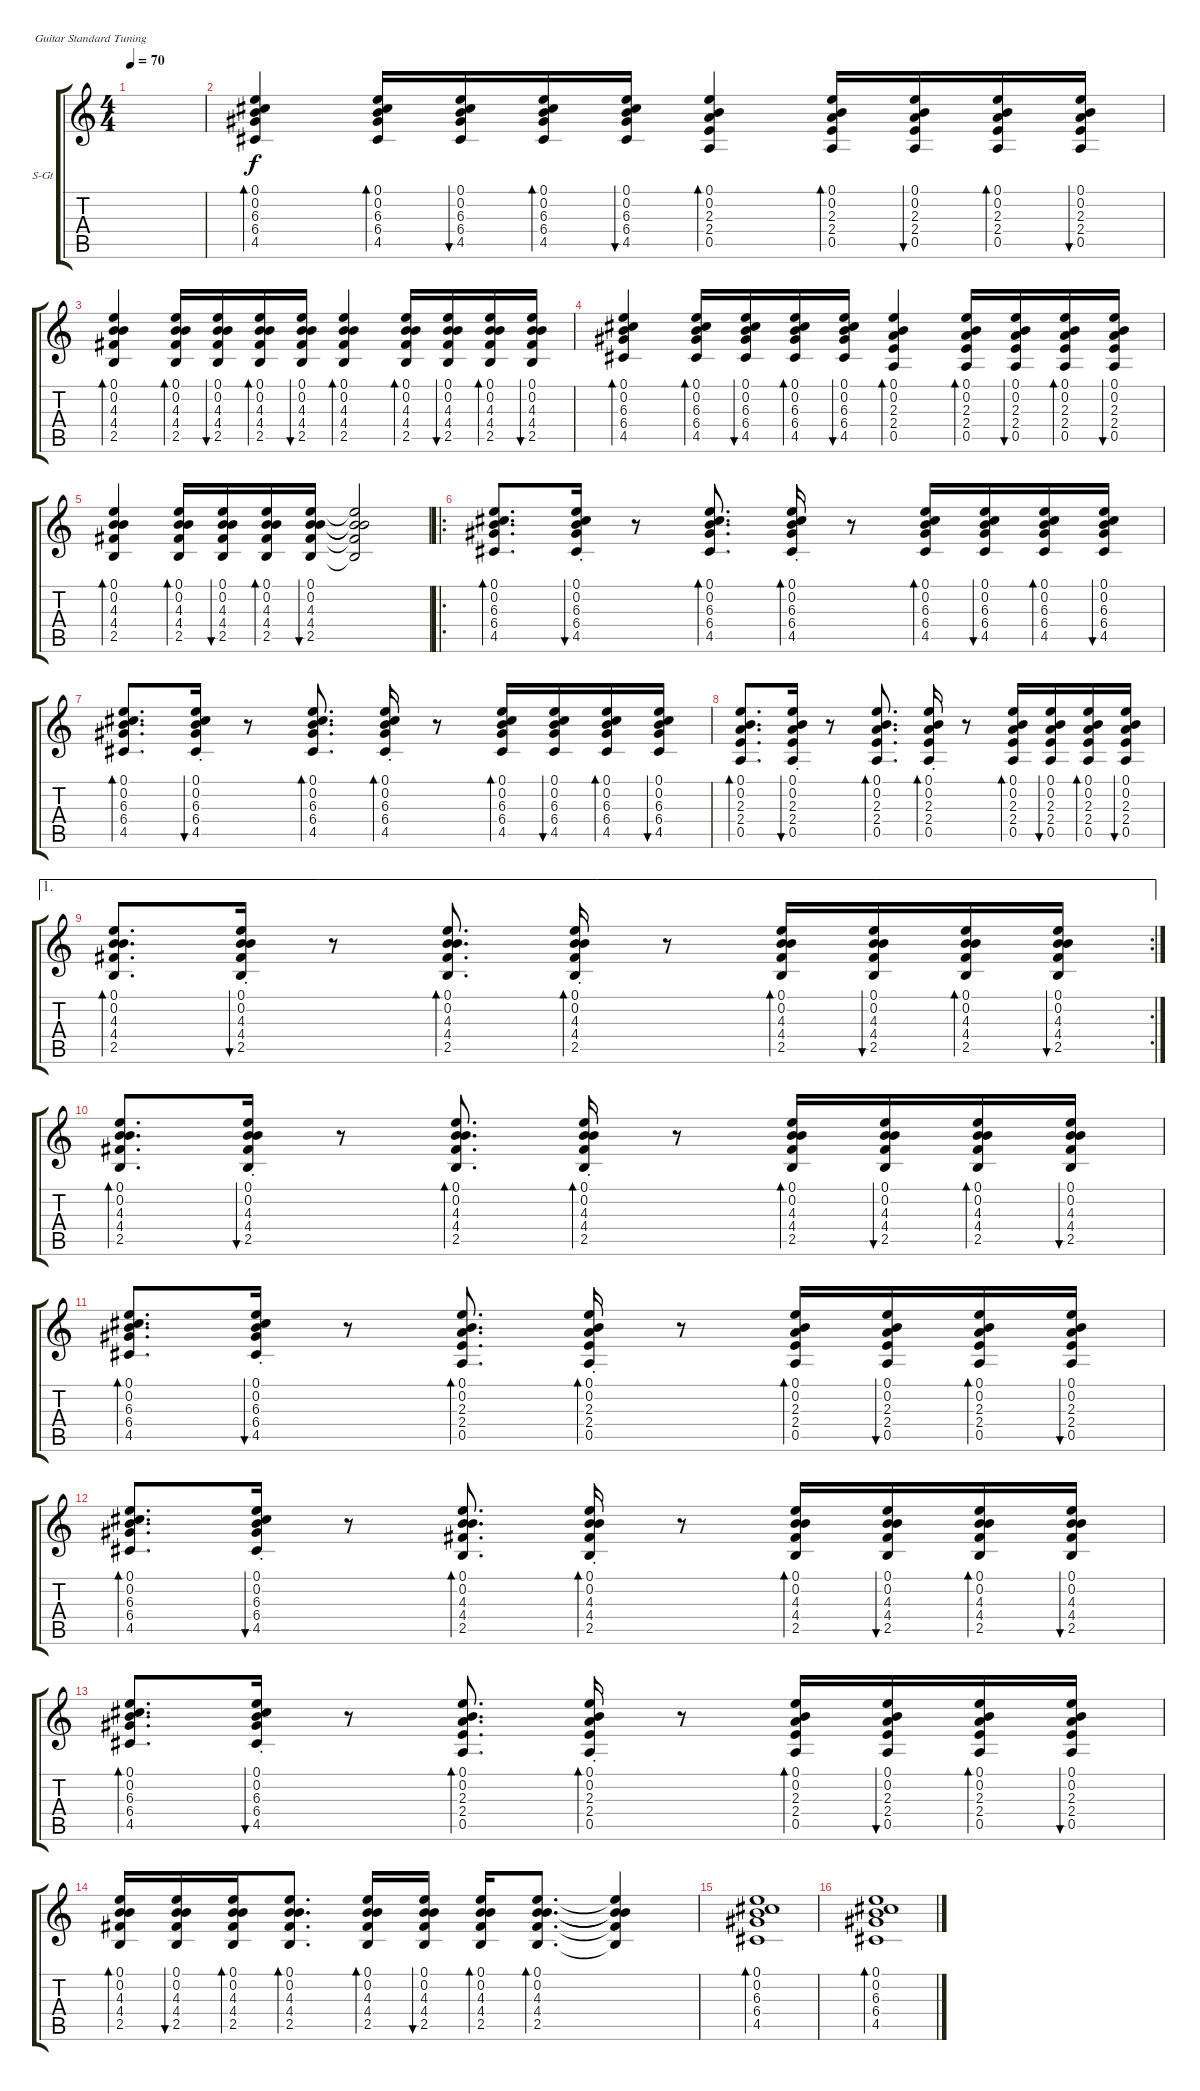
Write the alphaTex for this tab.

\defaultSystemsLayout 4
\bracketExtendMode groupsimilarinstruments
\firstSystemTrackNameOrientation horizontal
\otherSystemsTrackNameOrientation horizontal
\track ("Steel Guitar" "S-Gt") {instrument acousticguitarsteel}
\staff {score tabs}
\tuning (E4 B3 G3 D3 A2 E2)
\ts (4 4)
\tempo 70
\clef g2
\ks c
|
(4.5 6.4 6.3 0.2 0.1).4{bd 30} (4.5 6.4 6.3 0.2 0.1).16{bd 30} (4.5 6.4 6.3 0.2 0.1).16{bu 30} (4.5 6.4 6.3 0.2 0.1).16{bd 30} (4.5 6.4 6.3 0.2 0.1).16{bu 30} (0.5 2.4 2.3 0.2 0.1).4{bd 30} (0.5 2.4 2.3 0.2 0.1).16{bd 30} (0.5 2.4 2.3 0.2 0.1).16{bu 30} (0.5 2.4 2.3 0.2 0.1).16{bd 30} (0.5 2.4 2.3 0.2 0.1).16{bu 30} |
(2.5 4.4 4.3 0.2 0.1).4{bd 30} (2.5 4.4 4.3 0.2 0.1).16{bd 30} (2.5 4.4 4.3 0.2 0.1).16{bu 30} (2.5 4.4 4.3 0.2 0.1).16{bd 30} (2.5 4.4 4.3 0.2 0.1).16{bu 30} (2.5 4.4 4.3 0.2 0.1).4{bd 30} (2.5 4.4 4.3 0.2 0.1).16{bd 30} (2.5 4.3 0.2 0.1 4.4).16{bu 30} (2.5 4.4 4.3 0.2 0.1).16{bd 30} (2.5 4.4 4.3 0.1 0.2).16{bu 30} |
(4.5 6.4 6.3 0.2 0.1).4{bd 30} (4.5 6.4 6.3 0.2 0.1).16{bd 30} (4.5 6.4 6.3 0.2 0.1).16{bu 30} (4.5 6.4 6.3 0.2 0.1).16{bd 30} (4.5 6.4 6.3 0.2 0.1).16{bu 30} (0.5 2.4 2.3 0.2 0.1).4{bd 30} (0.5 2.4 2.3 0.2 0.1).16{bd 30} (0.5 2.4 2.3 0.2 0.1).16{bu 30} (0.5 2.4 2.3 0.2 0.1).16{bd 30} (0.5 2.4 2.3 0.2 0.1).16{bu 30} |
(2.5 4.4 4.3 0.2 0.1).4{bd 30} (2.5 4.4 4.3 0.2 0.1).16{bd 30} (2.5 4.4 4.3 0.2 0.1).16{bu 30} (2.5 4.4 4.3 0.2 0.1).16{bd 30} (2.5 4.4 4.3 0.2 0.1).16{bu 30} (2.5{t} 4.4{t} 4.3{t} 0.2{t} 0.1{t}).2 |
\ro
(4.5 6.4 6.3 0.2 0.1).8{d bd 30} (4.5{st} 6.4{st} 6.3{st} 0.2{st} 0.1{st}).16{bu 30} r.8 (4.5 6.4 6.3 0.2 0.1).8{d bd 30} (4.5{st} 6.4{st} 6.3{st} 0.2{st} 0.1{st}).16{bd 30} r.8 (4.5 6.4 6.3 0.2 0.1).16{bd 30} (4.5 6.4 6.3 0.2 0.1).16{bu 30} (4.5 6.4 6.3 0.2 0.1).16{bd 30} (4.5 6.4 6.3 0.2 0.1).16{bu 30} |
(4.5 6.4 6.3 0.2 0.1).8{d bd 30} (4.5{st} 6.4{st} 6.3{st} 0.2{st} 0.1{st}).16{bu 30} r.8 (4.5 6.4 6.3 0.2 0.1).8{d bd 30} (4.5{st} 6.4{st} 6.3{st} 0.2{st} 0.1{st}).16{bd 30} r.8 (4.5 6.4 6.3 0.2 0.1).16{bd 30} (4.5 6.4 6.3 0.2 0.1).16{bu 30} (4.5 6.4 6.3 0.2 0.1).16{bd 30} (4.5 6.4 6.3 0.2 0.1).16{bu 30} |
(0.5 2.4 2.3 0.2 0.1).8{d bd 30} (0.5{st} 2.4{st} 2.3{st} 0.2{st} 0.1{st}).16{bu 30} r.8 (0.5 2.4 2.3 0.2 0.1).8{d bd 30} (0.5{st} 2.4{st} 2.3{st} 0.2{st} 0.1{st}).16{bd 30} r.8 (0.5 2.4 2.3 0.2 0.1).16{bd 30} (0.5 2.4 2.3 0.2 0.1).16{bu 30} (0.5 2.4 2.3 0.2 0.1).16{bd 30} (0.5 2.4 2.3 0.2 0.1).16{bu 30} |
\ae 1
\rc 2
(2.5 4.4 4.3 0.2 0.1).8{d bd 30} (2.5{st} 4.4{st} 4.3{st} 0.2{st} 0.1{st}).16{bu 30} r.8 (2.5 4.4 4.3 0.2 0.1).8{d bd 30} (2.5{st} 4.4{st} 4.3{st} 0.2{st} 0.1{st}).16{bd 30} r.8 (2.5 4.4 4.3 0.2 0.1).16{bd 30} (2.5 4.4 4.3 0.2 0.1).16{bu 30} (2.5 4.4 4.3 0.2 0.1).16{bd 30} (2.5 4.4 4.3 0.2 0.1).16{bu 30} |
(2.5 4.4 4.3 0.2 0.1).8{d bd 30} (2.5{st} 4.4{st} 4.3{st} 0.2{st} 0.1{st}).16{bu 30} r.8 (2.5 4.4 4.3 0.2 0.1).8{d bd 30} (2.5{st} 4.4{st} 4.3{st} 0.2{st} 0.1{st}).16{bd 30} r.8 (2.5 4.4 4.3 0.2 0.1).16{bd 30} (2.5 4.4 4.3 0.2 0.1).16{bu 30} (2.5 4.4 4.3 0.2 0.1).16{bd 30} (2.5 4.4 4.3 0.2 0.1).16{bu 30} |
(4.5 6.4 6.3 0.2 0.1).8{d bd 30} (4.5{st} 6.4{st} 6.3{st} 0.2{st} 0.1{st}).16{bu 30} r.8 (0.5 2.4 2.3 0.2 0.1).8{d bd 30} (0.5{st} 2.4{st} 2.3{st} 0.2{st} 0.1{st}).16{bd 30} r.8 (0.5 2.4 2.3 0.2 0.1).16{bd 30} (0.5 2.4 2.3 0.2 0.1).16{bu 30} (0.5 2.4 2.3 0.2 0.1).16{bd 30} (0.5 2.4 2.3 0.2 0.1).16{bu 30} |
(4.5 6.4 6.3 0.2 0.1).8{d bd 30} (4.5{st} 6.4{st} 6.3{st} 0.2{st} 0.1{st}).16{bu 30} r.8 (2.5 4.4 4.3 0.2 0.1).8{d bd 30} (2.5{st} 4.4{st} 4.3{st} 0.2{st} 0.1{st}).16{bd 30} r.8 (2.5 4.4 4.3 0.2 0.1).16{bd 30} (2.5 4.4 4.3 0.2 0.1).16{bu 30} (2.5 4.4 4.3 0.2 0.1).16{bd 30} (2.5 4.4 4.3 0.2 0.1).16{bu 30} |
(4.5 6.4 6.3 0.2 0.1).8{d bd 30} (4.5{st} 6.4{st} 6.3{st} 0.2{st} 0.1{st}).16{bu 30} r.8 (0.5 2.4 2.3 0.2 0.1).8{d bd 30} (0.5{st} 2.4{st} 2.3{st} 0.2{st} 0.1{st}).16{bd 30} r.8 (0.5 2.4 2.3 0.2 0.1).16{bd 30} (0.5 2.4 2.3 0.2 0.1).16{bu 30} (0.5 2.4 2.3 0.2 0.1).16{bd 30} (0.5 2.4 2.3 0.2 0.1).16{bu 30} |
(2.5 4.4 4.3 0.2 0.1).16{bd 30} (2.5 4.4 4.3 0.2 0.1).16{bu 30} (2.5 4.4 4.3 0.2 0.1).16{bd 30} (2.5 4.4 4.3 0.2 0.1).8{d bd 30} (2.5 4.4 4.3 0.2 0.1).16{bd 30} (2.5 4.4 4.3 0.2 0.1).16{bu 30} (2.5 4.4 4.3 0.2 0.1).16{bd 30} (2.5 4.4 4.3 0.2 0.1).8{d bd 30} (2.5{t} 4.4{t} 4.3{t} 0.2{t} 0.1{t}).4 |
(4.5 6.4 6.3 0.2 0.1).1{bd 104} |
(4.5 6.4 6.3 0.2 0.1).1{bd 107}
